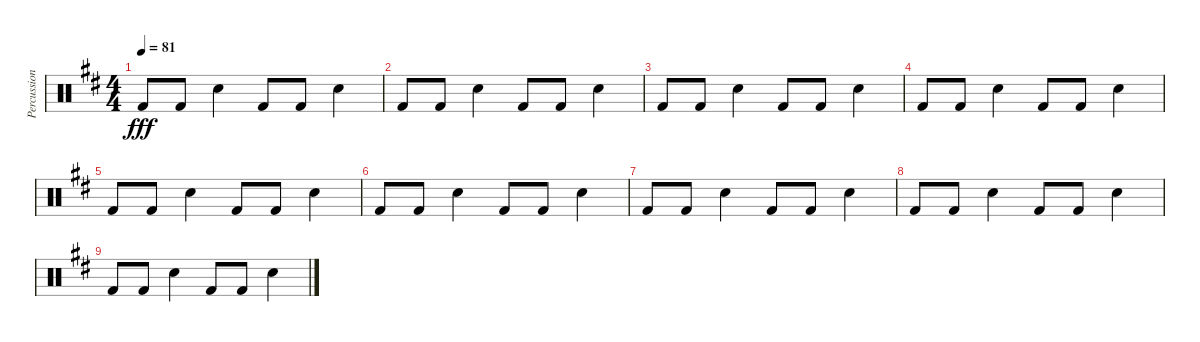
\track ("Percussion" "Percussion") {instrument percussion}
\staff {score}
\articulation defaults
\ts (4 4)
\tempo 81
\clef neutral
\ks d "Kick (hit) 2".8{dy fff} "Kick (hit) 2".8 "Hand Clap (hit)".4 "Kick (hit) 2".8 "Kick (hit) 2".8 "Hand Clap (hit)".4
|
"Kick (hit) 2".8 "Kick (hit) 2".8 "Hand Clap (hit)".4 "Kick (hit) 2".8 "Kick (hit) 2".8 "Hand Clap (hit)".4 |
"Kick (hit) 2".8 "Kick (hit) 2".8 "Hand Clap (hit)".4 "Kick (hit) 2".8 "Kick (hit) 2".8 "Hand Clap (hit)".4 |
"Kick (hit) 2".8 "Kick (hit) 2".8 "Hand Clap (hit)".4 "Kick (hit) 2".8 "Kick (hit) 2".8 "Hand Clap (hit)".4 |
"Kick (hit) 2".8 "Kick (hit) 2".8 "Hand Clap (hit)".4 "Kick (hit) 2".8 "Kick (hit) 2".8 "Hand Clap (hit)".4 |
"Kick (hit) 2".8 "Kick (hit) 2".8 "Hand Clap (hit)".4 "Kick (hit) 2".8 "Kick (hit) 2".8 "Hand Clap (hit)".4 |
"Kick (hit) 2".8 "Kick (hit) 2".8 "Hand Clap (hit)".4 "Kick (hit) 2".8 "Kick (hit) 2".8 "Hand Clap (hit)".4 |
"Kick (hit) 2".8 "Kick (hit) 2".8 "Hand Clap (hit)".4 "Kick (hit) 2".8 "Kick (hit) 2".8 "Hand Clap (hit)".4 |
"Kick (hit) 2".8 "Kick (hit) 2".8 "Hand Clap (hit)".4 "Kick (hit) 2".8 "Kick (hit) 2".8 "Hand Clap (hit)".4
